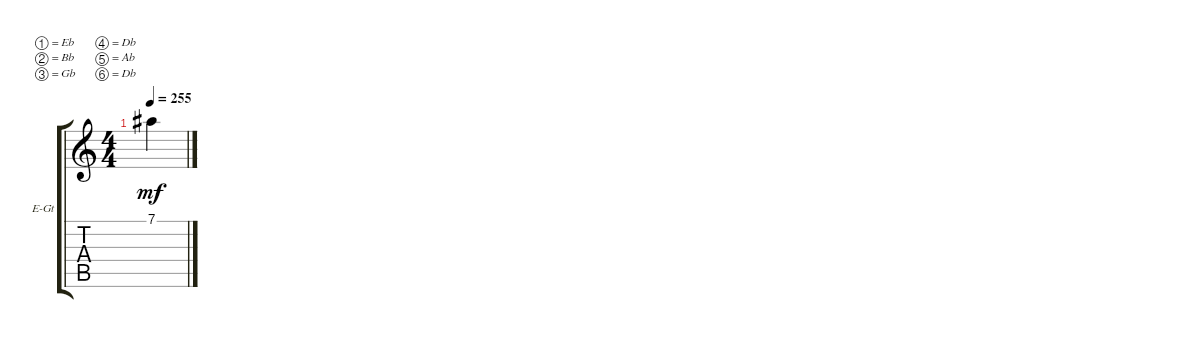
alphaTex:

\bracketExtendMode groupsimilarinstruments
\firstSystemTrackNameOrientation horizontal
\otherSystemsTrackNameOrientation horizontal
\track ("Electric Guitar" "E-Gt") {instrument distortionguitar}
\staff {score tabs}
\tuning (Eb4 Bb3 Gb3 Db3 Ab2 Db2)
\ts (4 4)
\tempo 255
\clef g2
\scale
0.333333
\ks c
7.1.4{dy mf} |
\scale
0.333333 |
\scale
0.333333 |
\scale
0.333333 |
\scale
0.333333 |
\scale
0.333333 |
\scale
0.333333 |
\scale
0.333333 |
\scale
0.333333 |
\scale
0.333333 |
\scale
0.333333 |
\scale
0.333333 |
\scale
0.333333 |
\scale
0.333333 |
\scale
0.333333 |
\scale
0.333333
